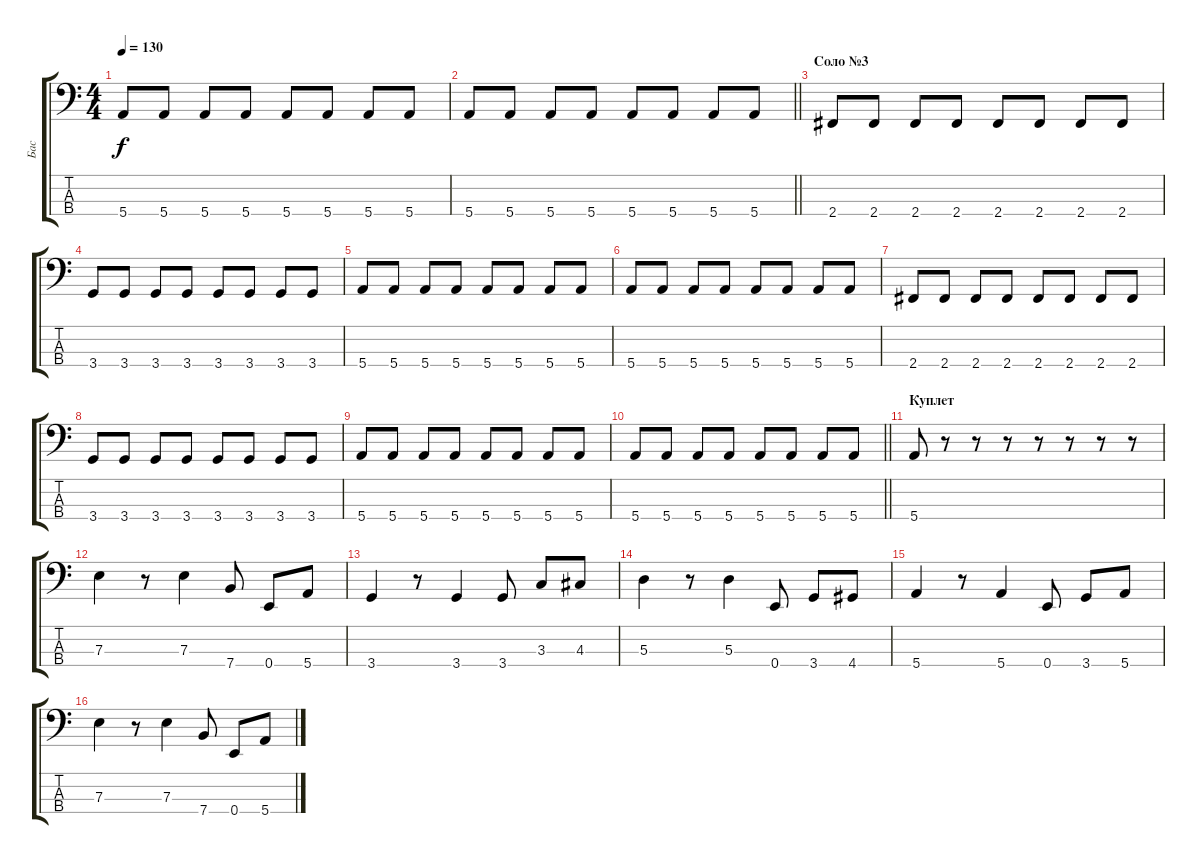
\track ("Бас" "Бас") {instrument electricbassfinger}
\staff {score tabs}
\tuning (G2 D2 A1 E1) {hide}
\ts (4 4)
\tempo 130
\clef f4
\ks c
5.4.8{dy f} 5.4.8 5.4.8 5.4.8 5.4.8 5.4.8 5.4.8 5.4.8 |
\barLineRight lightlight
5.4.8 5.4.8 5.4.8 5.4.8 5.4.8 5.4.8 5.4.8 5.4.8 |
\section ("" "Соло №3")
2.4.8 2.4.8 2.4.8 2.4.8 2.4.8 2.4.8 2.4.8 2.4.8 |
3.4.8 3.4.8 3.4.8 3.4.8 3.4.8 3.4.8 3.4.8 3.4.8 |
5.4.8 5.4.8 5.4.8 5.4.8 5.4.8 5.4.8 5.4.8 5.4.8 |
5.4.8 5.4.8 5.4.8 5.4.8 5.4.8 5.4.8 5.4.8 5.4.8 |
2.4.8 2.4.8 2.4.8 2.4.8 2.4.8 2.4.8 2.4.8 2.4.8 |
3.4.8 3.4.8 3.4.8 3.4.8 3.4.8 3.4.8 3.4.8 3.4.8 |
5.4.8 5.4.8 5.4.8 5.4.8 5.4.8 5.4.8 5.4.8 5.4.8 |
\barLineRight lightlight
5.4.8 5.4.8 5.4.8 5.4.8 5.4.8 5.4.8 5.4.8 5.4.8 |
\section ("" "Куплет")
5.4.8 r.8 r.8 r.8 r.8 r.8 r.8 r.8 |
7.3.4 r.8 7.3.4 7.4.8 0.4.8 5.4.8 |
3.4.4 r.8 3.4.4 3.4.8 3.3.8 4.3.8 |
5.3.4 r.8 5.3.4 0.4.8 3.4.8 4.4.8 |
5.4.4 r.8 5.4.4 0.4.8 3.4.8 5.4.8 |
7.3.4 r.8 7.3.4 7.4.8 0.4.8 5.4.8
